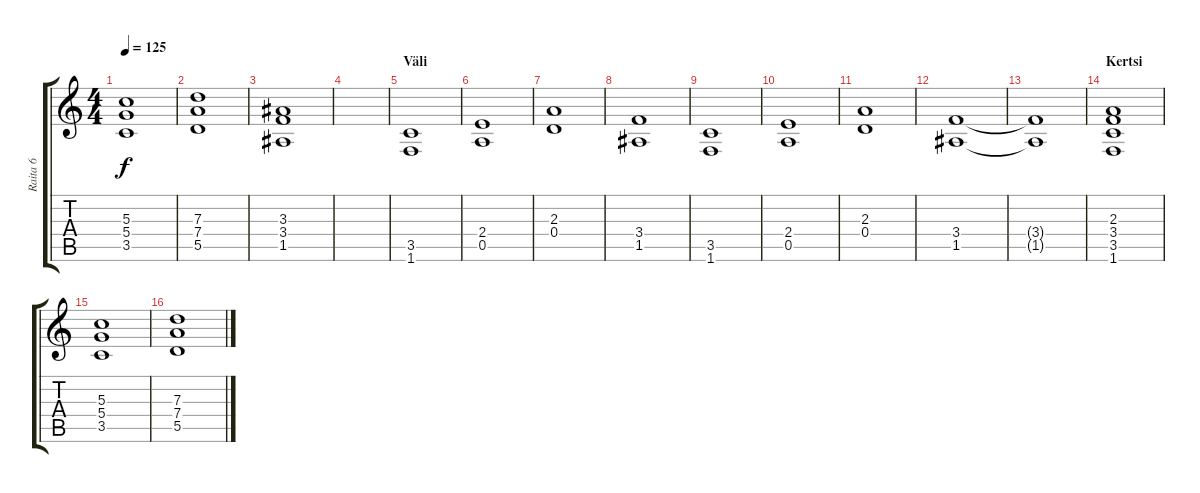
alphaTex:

\track ("Raita 6" "Raita 6") {instrument overdrivenguitar}
\staff {score tabs}
\tuning (E4 B3 G3 D3 A2 E2) {hide}
\ts (4 4)
\tempo 125
\clef g2
\ks c
(5.3 5.4 3.5).1{dy f} |
(7.3 7.4 5.5).1 |
(3.3 3.4 1.5).1 |
|
\section ("" "Väli")
(3.5 1.6).1{volume 8 instrument pad2warm} |
(2.4 0.5).1 |
(2.3 0.4).1 |
(3.4 1.5).1 |
(3.5 1.6).1{volume 8 instrument pad2warm} |
(2.4 0.5).1 |
(2.3 0.4).1 |
(3.4 1.5).1 |
(3.4{t} 1.5{t}).1 |
\section ("" "Kertsi")
(2.3 3.4 3.5 1.6).1{volume 8 instrument overdrivenguitar} |
(5.3 5.4 3.5).1 |
(7.3 7.4 5.5).1
